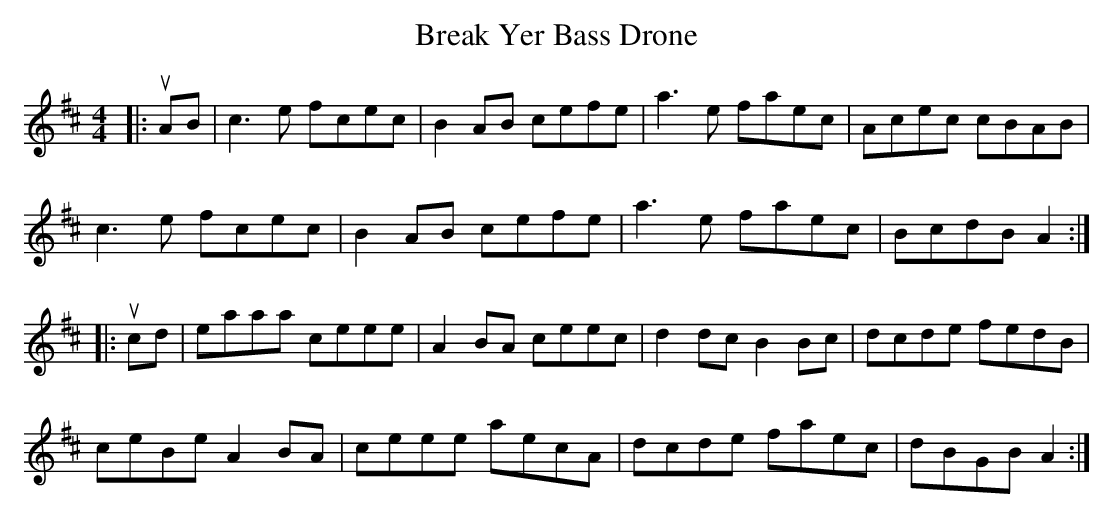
X:1
T: Break Yer Bass Drone
M: 4/4
L: 1/8
K: Amix
|:uAB|c3 e fcec|B2 AB cefe|a3 e faec|Acec cBAB|
c3 e fcec|B2 AB cefe|a3 e faec|BcdB A2:|
|:ucd|eaaa ceee|A2 BA ceec|d2 dc B2 Bc|dcde fedB|
ceBe A2 BA|ceee aecA|dcde faec|dBGB A2:|
